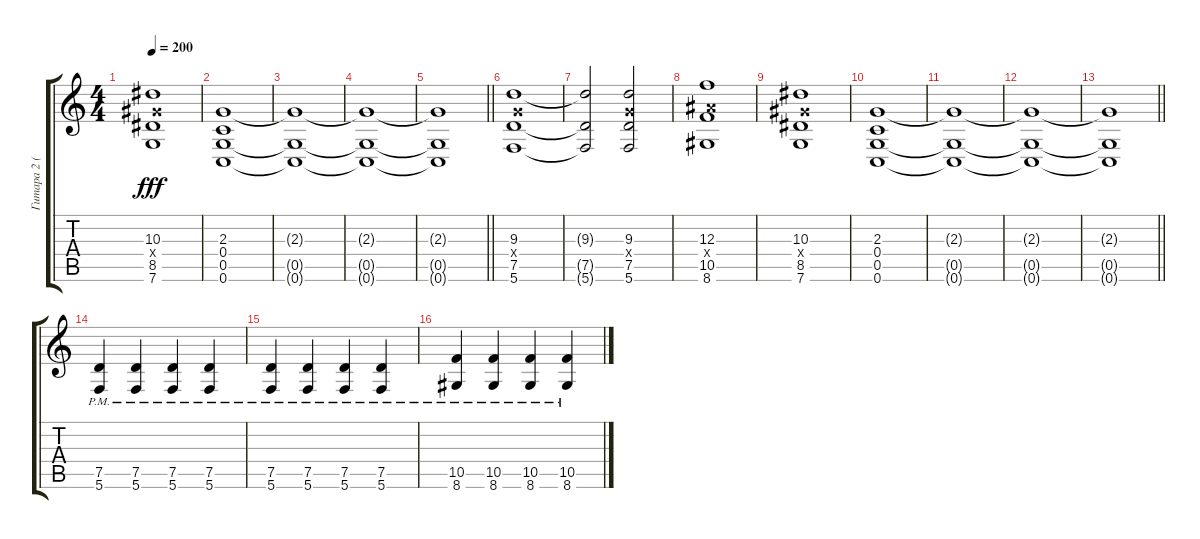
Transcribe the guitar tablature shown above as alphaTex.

\track ("Гитара 2 (перегруз)" "Гитара 2 (") {instrument distortionguitar}
\staff {score tabs}
\tuning (D4 A3 F3 C3 G2 C2) {hide}
\ts (4 4)
\tempo 200
\clef g2
\ks c
(10.3 8.4{x} 8.5 7.6).1{dy fff} |
(2.3 0.4 0.5 0.6).1 |
(2.3{t} 0.5{t} 0.6{t}).1 |
(2.3{t} 0.5{t} 0.6{t}).1 |
\barLineRight lightlight
(2.3{t} 0.5{t} 0.6{t}).1 |
(9.3 7.4{x} 7.5 5.6).1 |
(9.3{t} 7.5{t} 5.6{t}).2 (9.3 7.4{x} 7.5 5.6).2 |
(12.3 10.4{x} 10.5 8.6).1 |
(10.3 8.4{x} 8.5 7.6).1 |
(2.3 0.4 0.5 0.6).1 |
(2.3{t} 0.5{t} 0.6{t}).1 |
(2.3{t} 0.5{t} 0.6{t}).1 |
\barLineRight lightlight
(2.3{t} 0.5{t} 0.6{t}).1 |
\section ("" " ")
(7.5{pm} 5.6{pm}).4 (7.5{pm} 5.6{pm}).4 (7.5{pm} 5.6{pm}).4 (7.5{pm} 5.6{pm}).4 |
(7.5{pm} 5.6{pm}).4 (7.5{pm} 5.6{pm}).4 (7.5{pm} 5.6{pm}).4 (7.5{pm} 5.6{pm}).4 |
(10.5{pm} 8.6{pm}).4 (10.5{pm} 8.6{pm}).4 (10.5{pm} 8.6{pm}).4 (10.5{pm} 8.6{pm}).4
